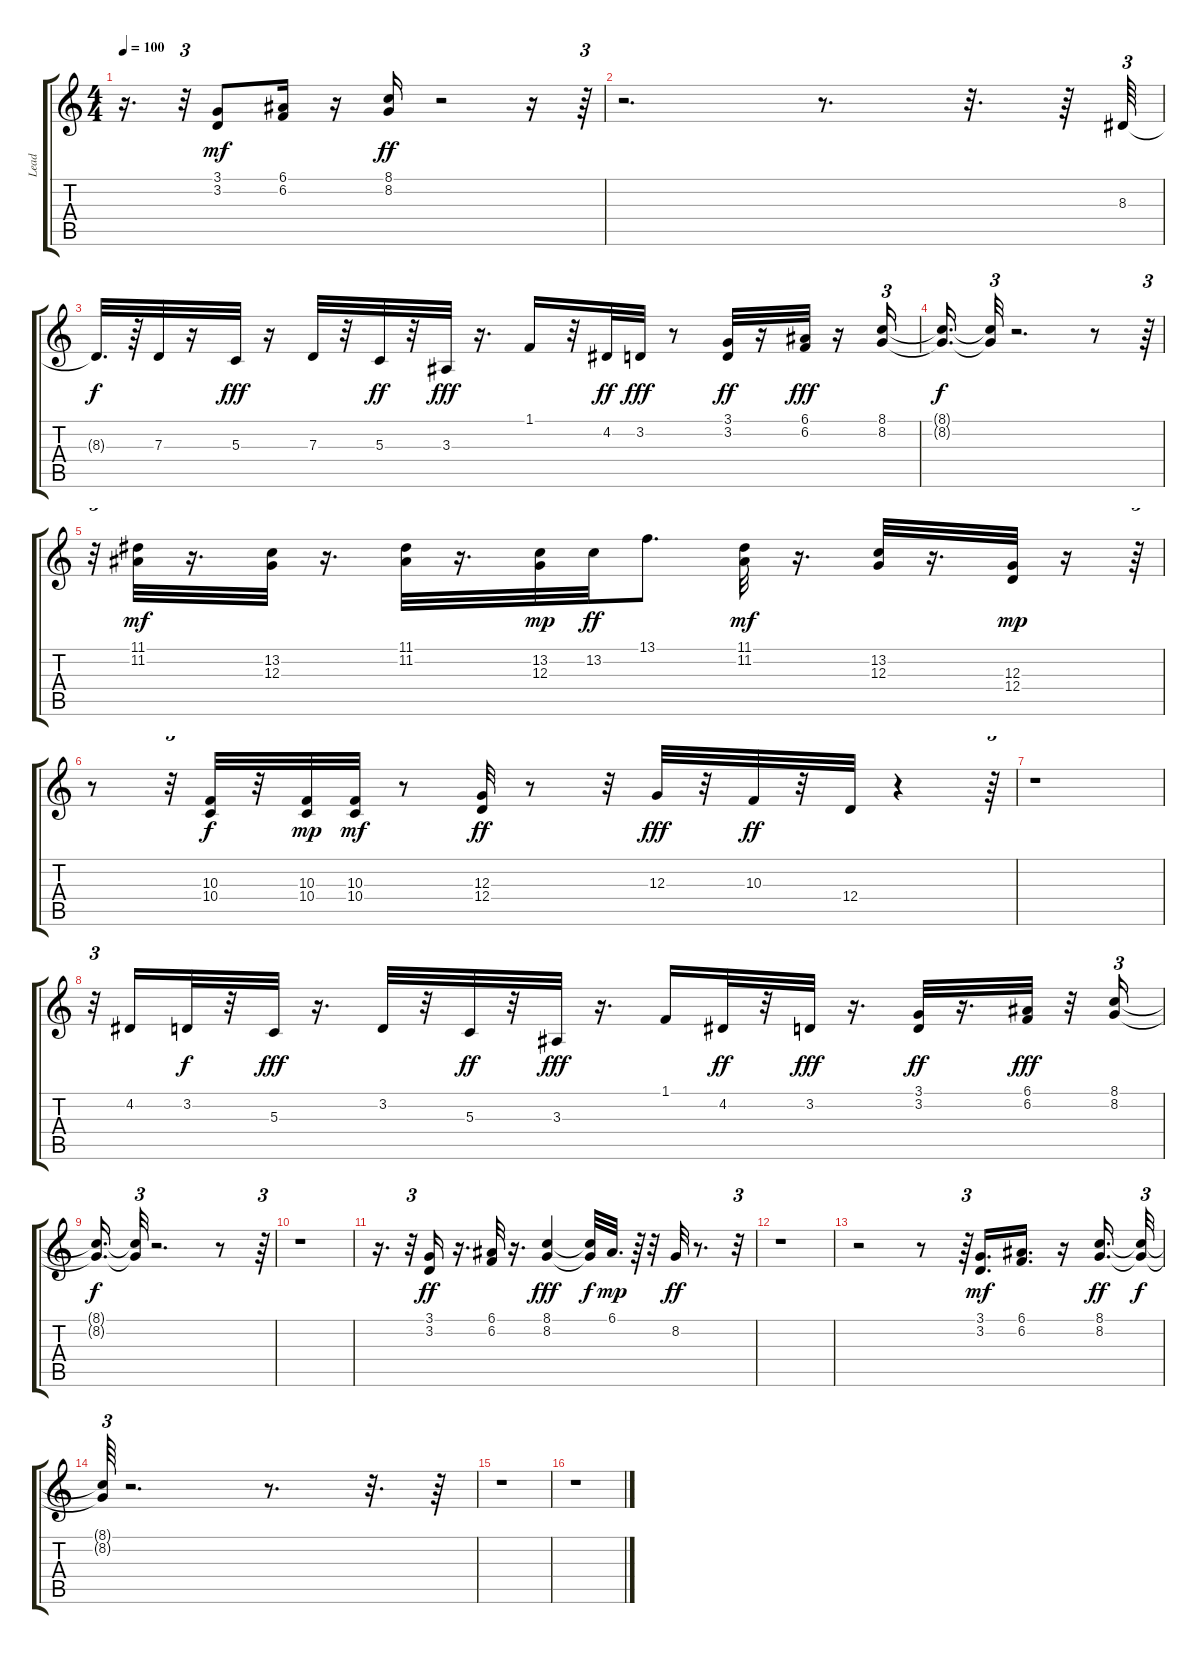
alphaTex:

\track ("Lead" "Lead") {instrument voiceoohs}
\staff {score tabs}
\tuning (E4 B3 G3 D3 A2 E2) {hide}
\ts (4 4)
\tempo 100
\clef g2
\ks c
r.16{d dy ff} r.32{tu (3 2)} (3.1 3.2).8{dy mf} (6.1 6.2).16 r.16 (8.1 8.2).16{dy ff} r.2 r.16 r.64{tu (3 2)} |
r.2{d} r.8{d} r.32{d} r.64 8.3.64{tu (3 2)} |
8.3{t}.32{d dy f} r.64 7.3.32 r.16 5.3.32{dy fff} r.16 7.3.32 r.32 5.3.32{dy ff} r.32 3.3.32{dy fff} r.16{d} 1.1.16 r.32 4.2.32{dy ff} 3.2.32{dy fff} r.8 (3.1 3.2).32{dy ff} r.16 (6.1 6.2).32{dy fff} r.16 (8.1 8.2).16{tu (3 2)} |
(8.1{t} 8.2{t}).16{d dy f} (8.1{t} 8.2{t}).32{tu (3 2)} r.2{d} r.8 r.64{tu (3 2)} |
r.32{tu (3 2)} (11.1 11.2).32{dy mf} r.16{d} (13.2 12.3).32 r.16{d} (11.1 11.2).32 r.16{d} (13.2 12.3).32{dy mp} 13.2.32{dy ff} 13.1.8{d} (11.1 11.2).32{dy mf} r.16{d} (13.2 12.3).32 r.16{d} (12.3 12.4).32{dy mp} r.16 r.64{tu (3 2)} |
r.8 r.32{tu (3 2)} (10.3 10.4).32{dy f} r.32 (10.3 10.4).32{dy mp} (10.3 10.4).32{dy mf} r.8 (12.3 12.4).32{dy ff} r.8 r.32 12.3.32{dy fff} r.32 10.3.32{dy ff} r.32 12.4.32 r.4 r.64{tu (3 2)} |
r.1 |
r.32{tu (3 2)} 4.2.16 3.2.32{dy f} r.32 5.3.32{dy fff} r.16{d} 3.2.32 r.32 5.3.32{dy ff} r.32 3.3.32{dy fff} r.16{d} 1.1.16 4.2.32{dy ff} r.32 3.2.32{dy fff} r.16{d} (3.1 3.2).32{dy ff} r.16{d} (6.1 6.2).32{dy fff} r.32 (8.1 8.2).16{tu (3 2)} |
(8.1{t} 8.2{t}).16{d dy f} (8.1{t} 8.2{t}).32{tu (3 2)} r.2{d} r.8 r.64{tu (3 2)} |
r.1 |
r.16{d} r.32{tu (3 2)} (3.1 3.2).16{dy ff} r.16{d} (6.1 6.2).32 r.16{d} (8.1 8.2).4{dy fff} (8.1{t} 8.2{t}).32{dy f} 6.1.32{d dy mp} r.64 r.32 8.2.32{dy ff} r.8{d} r.32{tu (3 2)} |
r.1 |
r.2 r.8 r.64{tu (3 2)} (3.1 3.2).16{d dy mf} (6.1 6.2).16{d} r.16 (8.1 8.2).16{d dy ff} (8.1{t} 8.2{t}).32{tu (3 2) dy f} |
(8.1{t} 8.2{t}).64{tu (3 2)} r.2{d} r.8{d} r.32{d} r.64 |
r.1 |
r.1
